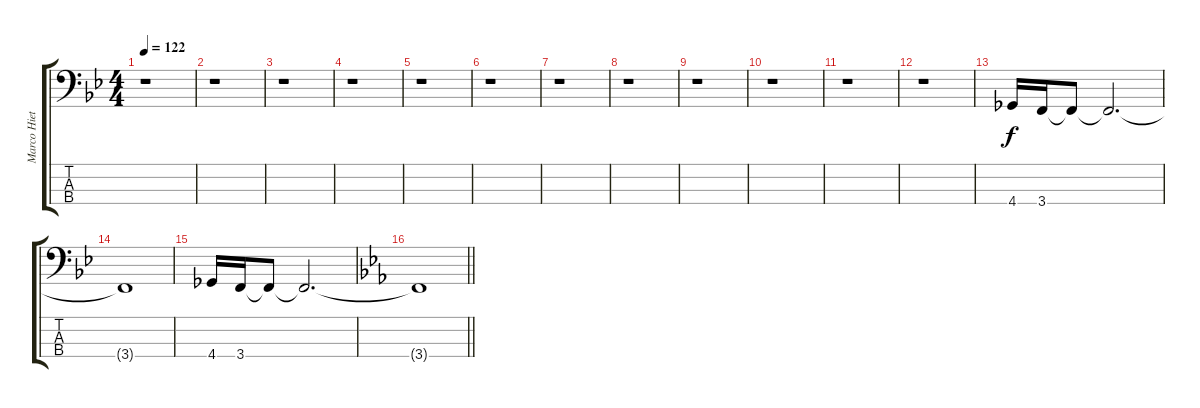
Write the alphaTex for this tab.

\track ("Marco Hietala" "Marco Hiet") {instrument electricbasspick}
\staff {score tabs}
\tuning (F2 C2 G1 D1) {hide}
\ts (4 4)
\tempo 122
\clef f4
\ks bb
r.1{dy f} |
r.1 |
r.1 |
r.1 |
r.1 |
r.1 |
r.1 |
r.1 |
r.1 |
r.1 |
r.1 |
r.1 |
4.4.16 3.4.16 3.4{t}.8 3.4{t}.2{d} |
3.4{t}.1 |
4.4.16 3.4.16 3.4{t}.8 3.4{t}.2{d} |
\barLineRight lightlight
\ks eb
3.4{t}.1
